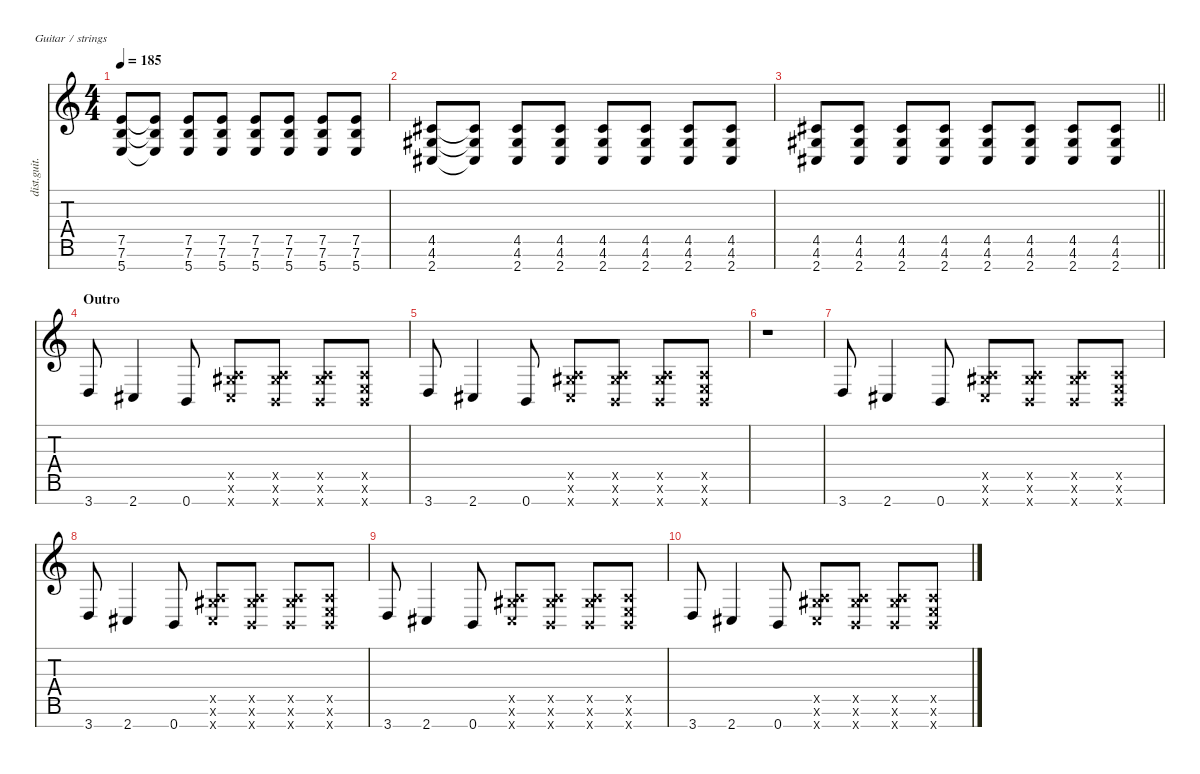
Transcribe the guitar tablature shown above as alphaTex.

\defaultSystemsLayout 4
\hideDynamics
\bracketExtendMode nobrackets
\track ("Guitar L - Petr" "dist.guit.") {instrument distortionguitar}
\staff {score tabs}
\tuning (E4 B3 G3 D3 A2 E2 B1)
\ts (4 4)
\tempo 185
\clef g2
\ks c
(7.5 7.6 5.7).8{dy f beam Up} (7.5{t} 7.6{t} 5.7{t}).8{beam Up} (7.5 7.6 5.7).8{beam Up} (7.5 7.6 5.7).8{beam Up} (7.5 7.6 5.7).8{beam Up} (7.5 7.6 5.7).8{beam Up} (7.5 7.6 5.7).8{beam Up} (7.5 7.6 5.7).8{beam Up} |
(4.5{acc #} 4.6{acc #} 2.7{acc #}).8{beam Up} (4.5{t acc #} 4.6{t acc #} 2.7{t acc #}).8{beam Up} (4.5{acc #} 4.6{acc #} 2.7{acc #}).8{beam Up} (4.5{acc #} 4.6{acc #} 2.7{acc #}).8{beam Up} (4.5{acc #} 4.6{acc #} 2.7{acc #}).8{beam Up} (4.5{acc #} 4.6{acc #} 2.7{acc #}).8{beam Up} (4.5{acc #} 4.6{acc #} 2.7{acc #}).8{beam Up} (4.5{acc #} 4.6{acc #} 2.7{acc #}).8{beam Up} |
\barLineRight lightlight
(4.5{acc #} 4.6{acc #} 2.7{acc #}).8{beam Up} (4.5{acc #} 4.6{acc #} 2.7{acc #}).8{beam Up} (4.5{acc #} 4.6{acc #} 2.7{acc #}).8{beam Up} (4.5{acc #} 4.6{acc #} 2.7{acc #}).8{beam Up} (4.5{acc #} 4.6{acc #} 2.7{acc #}).8{beam Up} (4.5{acc #} 4.6{acc #} 2.7{acc #}).8{beam Up} (4.5{acc #} 4.6{acc #} 2.7{acc #}).8{beam Up} (4.5{acc #} 4.6{acc #} 2.7{acc #}).8{beam Up} |
\section ("" "Outro")
3.7.8{beam Up} 2.7{acc #}.4{beam Up} 0.7.8{beam Up} (0.5{x} 4.6{x acc #} 2.7{x acc #}).8{beam Up} (0.5{x} 4.6{x acc #} 0.7{x}).8{beam Up} (0.5{x} 4.6{x acc #} 0.7{x}).8{beam Up} (0.5{x} 0.6{x} 0.7{x}).8{beam Up} |
3.7.8{beam Up} 2.7{acc #}.4{beam Up} 0.7.8{beam Up} (0.5{x} 4.6{x acc #} 2.7{x acc #}).8{beam Up} (0.5{x} 4.6{x acc #} 0.7{x}).8{beam Up} (0.5{x} 4.6{x acc #} 0.7{x}).8{beam Up} (0.5{x} 0.6{x} 0.7{x}).8{beam Up} |
r.1{beam Down} |
3.7.8{beam Up} 2.7{acc #}.4{beam Up} 0.7.8{beam Up} (0.5{x} 4.6{x acc #} 2.7{x acc #}).8{beam Up} (0.5{x} 4.6{x acc #} 0.7{x}).8{beam Up} (0.5{x} 4.6{x acc #} 0.7{x}).8{beam Up} (0.5{x} 0.6{x} 0.7{x}).8{beam Up} |
3.7.8{beam Up} 2.7{acc #}.4{beam Up} 0.7.8{beam Up} (0.5{x} 4.6{x acc #} 2.7{x acc #}).8{beam Up} (0.5{x} 4.6{x acc #} 0.7{x}).8{beam Up} (0.5{x} 4.6{x acc #} 0.7{x}).8{beam Up} (0.5{x} 0.6{x} 0.7{x}).8{beam Up} |
3.7.8{beam Up} 2.7{acc #}.4{beam Up} 0.7.8{beam Up} (0.5{x} 4.6{x acc #} 2.7{x acc #}).8{beam Up} (0.5{x} 4.6{x acc #} 0.7{x}).8{beam Up} (0.5{x} 4.6{x acc #} 0.7{x}).8{beam Up} (0.5{x} 0.6{x} 0.7{x}).8{beam Up} |
3.7.8{beam Up} 2.7{acc #}.4{beam Up} 0.7.8{beam Up} (0.5{x} 4.6{x acc #} 2.7{x acc #}).8{beam Up} (0.5{x} 4.6{x acc #} 0.7{x}).8{beam Up} (0.5{x} 4.6{x acc #} 0.7{x}).8{beam Up} (0.5{x} 0.6{x} 0.7{x}).8{beam Up}
